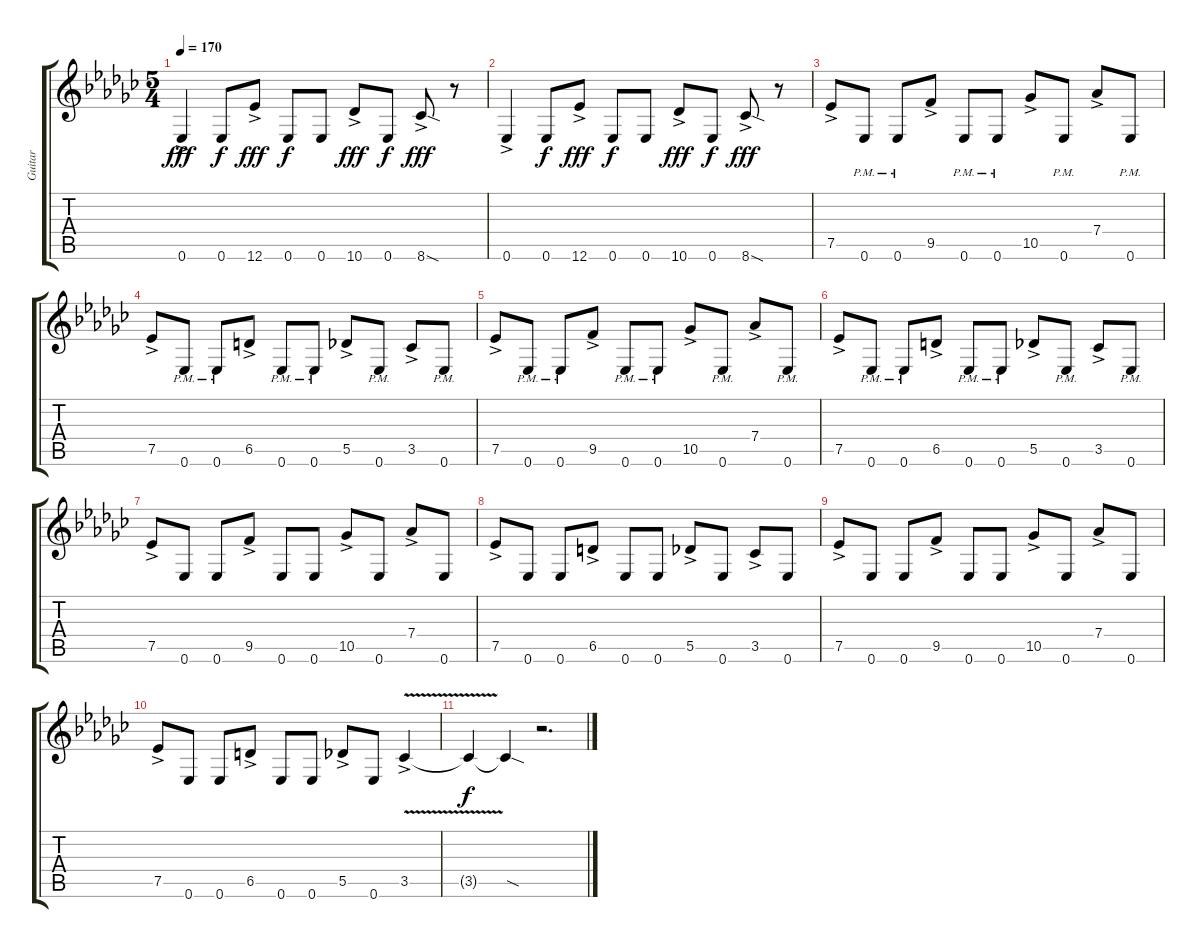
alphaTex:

\track ("Guitar" "Guitar") {instrument electricguitarclean}
\staff {score tabs}
\tuning (Eb4 Bb3 Gb3 Db3 Ab2 Eb2) {hide}
\ts (5 4)
\tempo 170
\clef g2
\ks gb
0.6{ac}.4{dy fff} 0.6.8{dy f} 12.6{ac}.8{dy fff} 0.6.8{dy f} 0.6.8 10.6{ac}.8{dy fff} 0.6.8{dy f} 8.6{sod ac}.8{dy fff} r.8 |
0.6{ac}.4 0.6.8{dy f} 12.6{ac}.8{dy fff} 0.6.8{dy f} 0.6.8 10.6{ac}.8{dy fff} 0.6.8{dy f} 8.6{sod ac}.8{dy fff} r.8 |
7.5{ac}.8 0.6{pm}.8 0.6{pm}.8 9.5{ac}.8 0.6{pm}.8 0.6{pm}.8 10.5{ac}.8 0.6{pm}.8 7.4{ac}.8 0.6{pm}.8 |
7.5{ac}.8 0.6{pm}.8 0.6{pm}.8 6.5{ac}.8 0.6{pm}.8 0.6{pm}.8 5.5{ac}.8 0.6{pm}.8 3.5{ac}.8 0.6{pm}.8 |
7.5{ac}.8 0.6{pm}.8 0.6{pm}.8 9.5{ac}.8 0.6{pm}.8 0.6{pm}.8 10.5{ac}.8 0.6{pm}.8 7.4{ac}.8 0.6{pm}.8 |
7.5{ac}.8 0.6{pm}.8 0.6{pm}.8 6.5{ac}.8 0.6{pm}.8 0.6{pm}.8 5.5{ac}.8 0.6{pm}.8 3.5{ac}.8 0.6{pm}.8 |
7.5{ac}.8 0.6.8 0.6.8 9.5{ac}.8 0.6.8 0.6.8 10.5{ac}.8 0.6.8 7.4{ac}.8 0.6.8 |
7.5{ac}.8 0.6.8 0.6.8 6.5{ac}.8 0.6.8 0.6.8 5.5{ac}.8 0.6.8 3.5{ac}.8 0.6.8 |
7.5{ac}.8 0.6.8 0.6.8 9.5{ac}.8 0.6.8 0.6.8 10.5{ac}.8 0.6.8 7.4{ac}.8 0.6.8 |
7.5{ac}.8 0.6.8 0.6.8 6.5{ac}.8 0.6.8 0.6.8 5.5{ac}.8 0.6.8 3.5{v ac}.4 |
3.5{t}.4{dy f} 3.5{sod t}.4 r.2{d}
